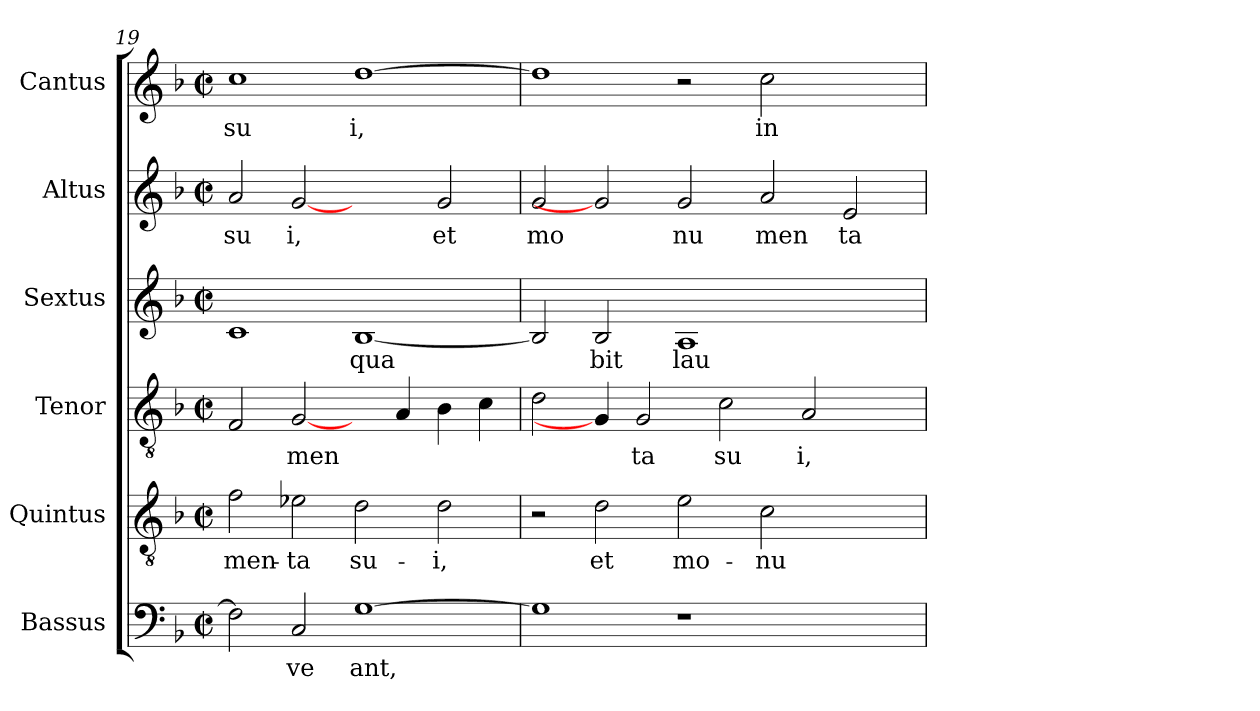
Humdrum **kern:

**kern	**text	**kern	**text	**kern	**text	**kern	**text	**kern	**text	**kern	**text
*part6	*part6	*part5	*part5	*part4	*part4	*part3	*part3	*part2	*part2	*part1	*part1
*staff6	*staff6	*staff5	*staff5	*staff4	*staff4	*staff3	*staff3	*staff2	*staff2	*staff1	*staff1
*I"Bassus	*	*I"Quintus	*	*I"Tenor	*	*I"Sextus	*	*I"Altus	*	*I"Cantus	*
!!LO:PB:g=z
*clefF4	*	*clefGv2	*	*clefGv2	*	*clefG2	*	*clefG2	*	*clefG2	*
*k[b-]	*	*k[b-]	*	*k[b-]	*	*k[b-]	*	*k[b-]	*	*k[b-]	*
*F:	*	*F:	*	*F:	*	*F:	*	*F:	*	*F:	*
*M2/2	*	*M2/2	*	*M2/2	*	*M2/2	*	*M2/2	*	*M2/2	*
*met(c|)	*	*met(c|)	*	*met(c|)	*	*met(c|)	*	*met(c|)	*	*met(c|)	*
=19	=19	=19	=19	=19	=19	=19	=19	=19	=19	=19	=19
!	!LO:LY:b:cj	!	!LO:LY:b:cj	!	!LO:LY:b:cj	!	!LO:LY:b:cj	!	!LO:LY:b:cj	!	!LO:LY:b:cj
2F\]	--	2f\	-men-	2F/	.	1c	--	2a/	su	1cc	su
!	!LO:LY:b:cj	!	!LO:LY:b:cj	!	!LO:LY:b:cj	!	!	!	!LO:LY:b:cj	!	!
2C/	-ve	2e-X\	-ta	[2G/	men	.	.	[2g	i,	.	.
!	!LO:LY:b:cj	!	!LO:LY:b:cj	!	!	!	!LO:LY:b:cj	!	!	!	!LO:LY:b:cj
[>1G	ant,	2d\	su-	4ryy	.	[<1B-	-qua	2ryy	.	[>1dd	i,
!	!	!	!	!	!LO:LY:b:cj	!	!	!	!	!	!
.	.	.	.	4A/	.	.	.	.	.	.	.
!	!	!	!LO:LY:b:cj	!	!LO:LY:b:cj	!	!	!	!LO:LY:b:cj	!	!
.	.	2d\	-i,	4B-\	.	.	.	2g/	et	.	.
!	!	!	!	!	!LO:LY:b:cj	!	!	!	!	!	!
.	.	.	.	4c\	.	.	.	.	.	.	.
=20	=20	=20	=20	=20	=20	=20	=20	=20	=20	=20	=20
!	!LO:LY:b:cj	!	!	!	!LO:LY:b:cj	!	!LO:LY:b:cj	!	!LO:LY:b:cj	!	!LO:LY:b:cj
1G]	.	2r	.	2d\	.	2B-/]	.	2g/	mo	1dd]	.
!	!	!	!LO:LY:b:cj	!	!	!	!LO:LY:b:cj	!	!	!	!
.	.	2d\	et	4G/]	.	2B-/	bit	2g]	.	.	.
!	!	!	!	!	!LO:LY:b:cj	!	!	!	!	!	!
.	.	.	.	2G/	ta	.	.	.	.	.	.
!	!	!	!LO:LY:b:cj	!	!	!	!LO:LY:b:cj	!	!LO:LY:b:cj	!	!
1r	.	2e\	mo-	.	.	1A	lau	2g/	nu	2r	.
!	!	!	!	!	!LO:LY:b:cj	!	!	!	!	!	!
.	.	.	.	2c\	su	.	.	.	.	.	.
!	!	!	!LO:LY:b:cj	!	!	!	!	!	!LO:LY:b:cj	!	!LO:LY:b:cj
.	.	2c\	-nu-	.	.	.	.	2a/	men	2cc\	in
!	!	!	!	!	!LO:LY:b:cj	!	!	!	!	!	!
.	.	.	.	2A/	i,	.	.	.	.	.	.
!	!	!	!	!	!	!	!	!	!LO:LY:b:cj	!	!
2ryy	.	2ryy	.	.	.	2ryy	.	2e/	ta	2ryy	.
.	.	.	.	4ryy	.	.	.	.	.	.	.
=	=	=	=	=	=	=	=	=	=	=	=
*-	*-	*-	*-	*-	*-	*-	*-	*-	*-	*-	*-
